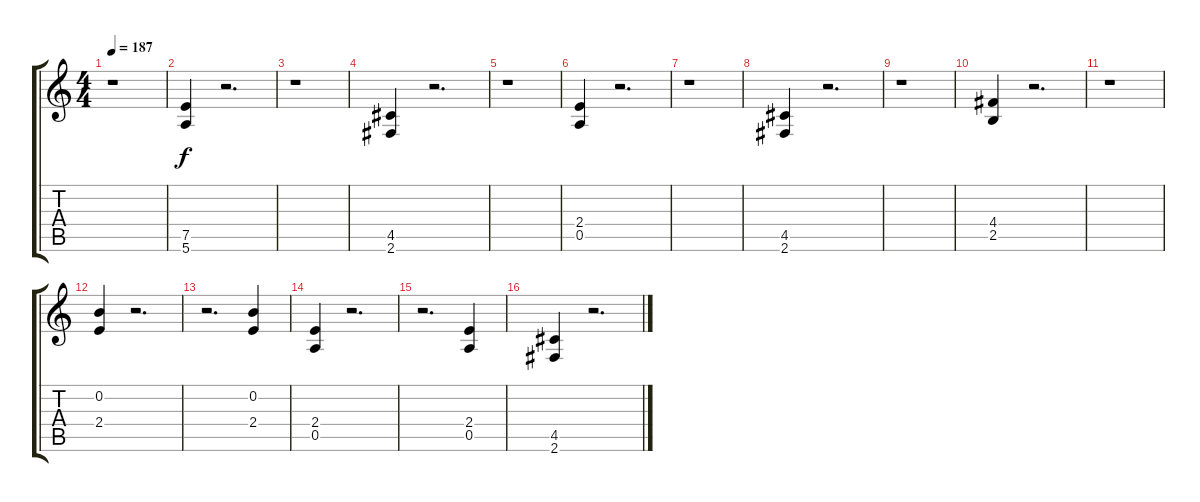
\track "" {instrument overdrivenguitar}
\staff {score tabs}
\tuning (E4 B3 G3 D3 A2 E2) {hide}
\ts (4 4)
\tempo 187
\clef g2
\ks c
r.1{dy f instrument overdrivenguitar} |
(7.5 5.6).4 r.2{d} |
r.1 |
(4.5 2.6).4 r.2{d} |
r.1 |
(2.4 0.5).4 r.2{d} |
r.1 |
(4.5 2.6).4 r.2{d} |
r.1 |
(4.4 2.5).4 r.2{d} |
r.1 |
(0.2 2.4).4 r.2{d} |
r.2{d} (0.2 2.4).4 |
(2.4 0.5).4 r.2{d} |
r.2{d} (2.4 0.5).4 |
(4.5 2.6).4 r.2{d}
